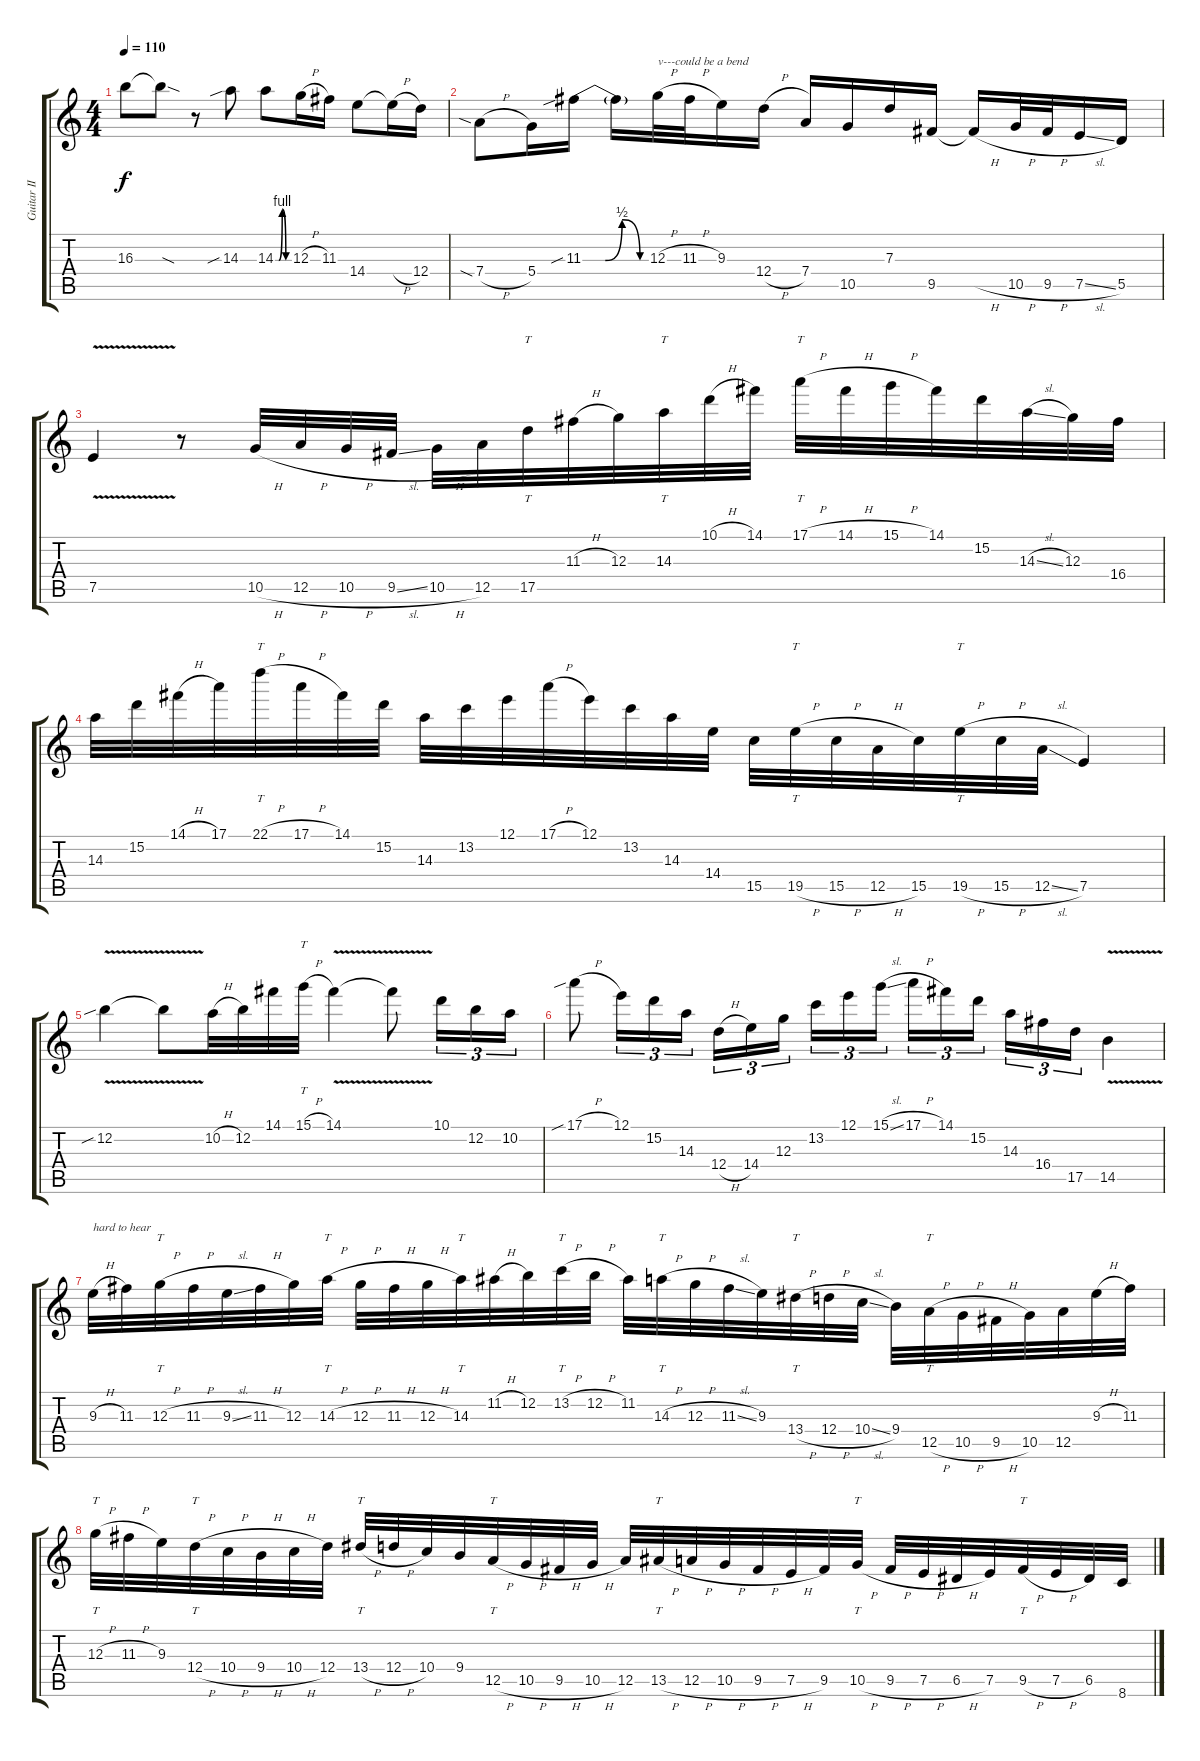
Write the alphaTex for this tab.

\track ("Guitar II (Lead)" "Guitar II ") {instrument overdrivenguitar}
\staff {score tabs}
\tuning (E4 B3 G3 D3 A2 E2) {hide}
\ts (4 4)
\tempo 110
\clef g2
\ks c
16.3.8{dy f} 16.3{sod t}.8 r.8 14.3{sib}.8 14.3{be (custom 0 0 15 0 30 4 46 0 60 0)}.8 12.3{h}.16 11.3.16 14.4.8 14.4{h t}.16 12.4.16 |
7.4{sia h}.8 5.4.16 11.3{be (custom 0 0 20 0 35 2 51 0 60 0) sib}.16 11.3{t}.16 12.3{h}.32{txt "v---could be a bend"} 11.3{h}.32 9.3.16 12.4{h}.16 7.4.16 10.5.16 7.3.16 9.5.16 9.5{h t}.16 10.5{h}.32 9.5{h}.32 7.5{sl}.16 5.5.16 |
7.5{v}.4 r.8 10.5{h}.32 12.5{h}.32 10.5{h}.32 9.5{sl}.32 10.5{h}.32 12.5.32 17.5.32{tt} 11.3{h}.32 12.3.32 14.3.32{tt} 10.1{h}.32 14.1.32 17.1{h}.32{tt} 14.1{h}.32 15.1{h}.32 14.1.32 15.2.32 14.3{sl}.32 12.3.32 16.4.32 |
14.3.32 15.2.32 14.1{h}.32 17.1.32 22.1{h}.32{tt} 17.1{h}.32 14.1.32 15.2.32 14.3.32 13.2.32 12.1.32 17.1{h}.32 12.1.32 13.2.32 14.3.32 14.4.32 15.5.32 19.5{h}.32{tt} 15.5{h}.32 12.5{h}.32 15.5.32 19.5{h}.32{tt} 15.5{h}.32 12.5{sl}.32 7.5.4 |
12.2{v sib}.4 12.2{v t}.8 10.2{h}.32 12.2.32 14.1.32 15.1{h}.32{tt} 14.1{v}.4 14.1{v t}.8 10.1.16{tu (3 2)} 12.2.16{tu (3 2)} 10.2.16{tu (3 2)} |
17.1{sib h}.8 12.1.16{tu (3 2)} 15.2.16{tu (3 2)} 14.3.16{tu (3 2)} 12.4{h}.16{tu (3 2)} 14.4.16{tu (3 2)} 12.3.16{tu (3 2) beam splitsecondary} 13.2.16{tu (3 2)} 12.1.16{tu (3 2)} 15.1{sl}.16{tu (3 2)} 17.1{h}.16{tu (3 2)} 14.1.16{tu (3 2)} 15.2.16{tu (3 2) beam splitsecondary} 14.3.16{tu (3 2)} 16.4.16{tu (3 2)} 17.5.16{tu (3 2)} 14.5{v}.4 |
9.3{h}.32{txt "hard to hear"} 11.3.32 12.3{h}.32{tt} 11.3{h}.32 9.3{sl}.32 11.3{h}.32 12.3.32 14.3{h}.32{tt} 12.3{h}.32 11.3{h}.32 12.3{h}.32 14.3.32{tt} 11.2{h}.32 12.2.32 13.2{h}.32{tt} 12.2{h}.32 11.2.32 14.3{h}.32{tt} 12.3{h}.32 11.3{sl}.32 9.3.32 13.4{h}.32{tt} 12.4{h}.32 10.4{sl}.32 9.4.32 12.5{h}.32{tt} 10.5{h}.32 9.5{h}.32 10.5.32 12.5.32 9.3{h}.32 11.3.32 |
12.3{h}.32{tt} 11.3{h}.32 9.3.32 12.4{h}.32{tt} 10.4{h}.32 9.4{h}.32 10.4{h}.32 12.4.32 13.4{h}.32{tt} 12.4{h}.32 10.4.32 9.4.32 12.5{h}.32{tt} 10.5{h}.32 9.5{h}.32 10.5{h}.32 12.5.32 13.5{h}.32{tt} 12.5{h}.32 10.5{h}.32 9.5{h}.32 7.5{h}.32 9.5.32 10.5{h}.32{tt} 9.5{h}.32 7.5{h}.32 6.5{h}.32 7.5.32 9.5{h}.32{tt} 7.5{h}.32 6.5.32 8.6.32
